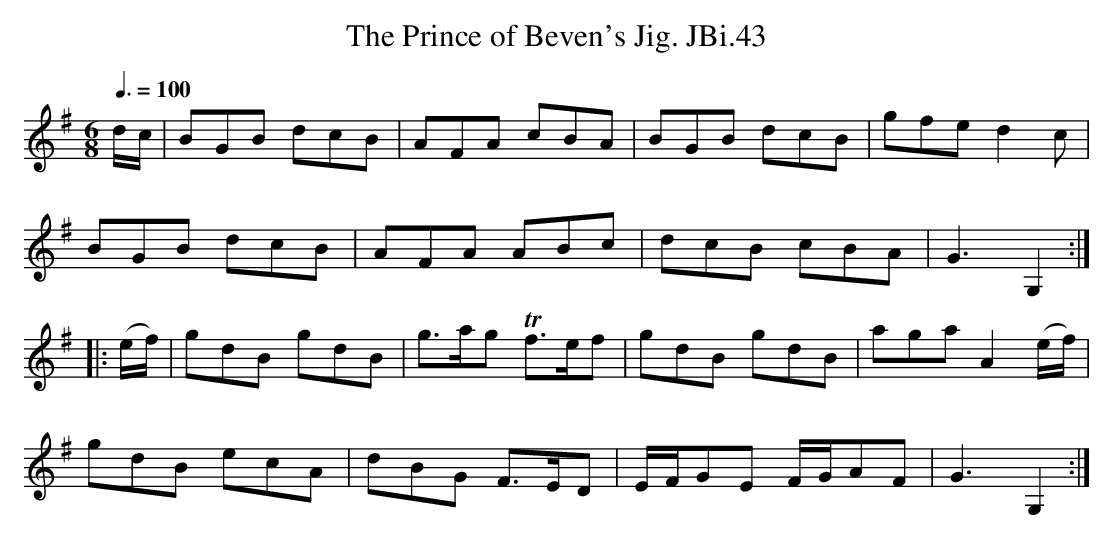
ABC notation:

X:1
T:Prince of Beven's Jig. JBi.43, The
M:6/8
L:1/8
Q:3/8=100
K:G
d/c/|BGB dcB|AFA cBA|BGB dcB|gfed2c|
BGB dcB|AFA ABc|dcB cBA|G3G,2:|
|:(e/f/)|gdB gdB|g>ag Tf>ef|gdB gdB|agaA2(e/f/)|
gdB ecA|dBG F>ED|E/F/GE F/G/AF|G3G,2:|
